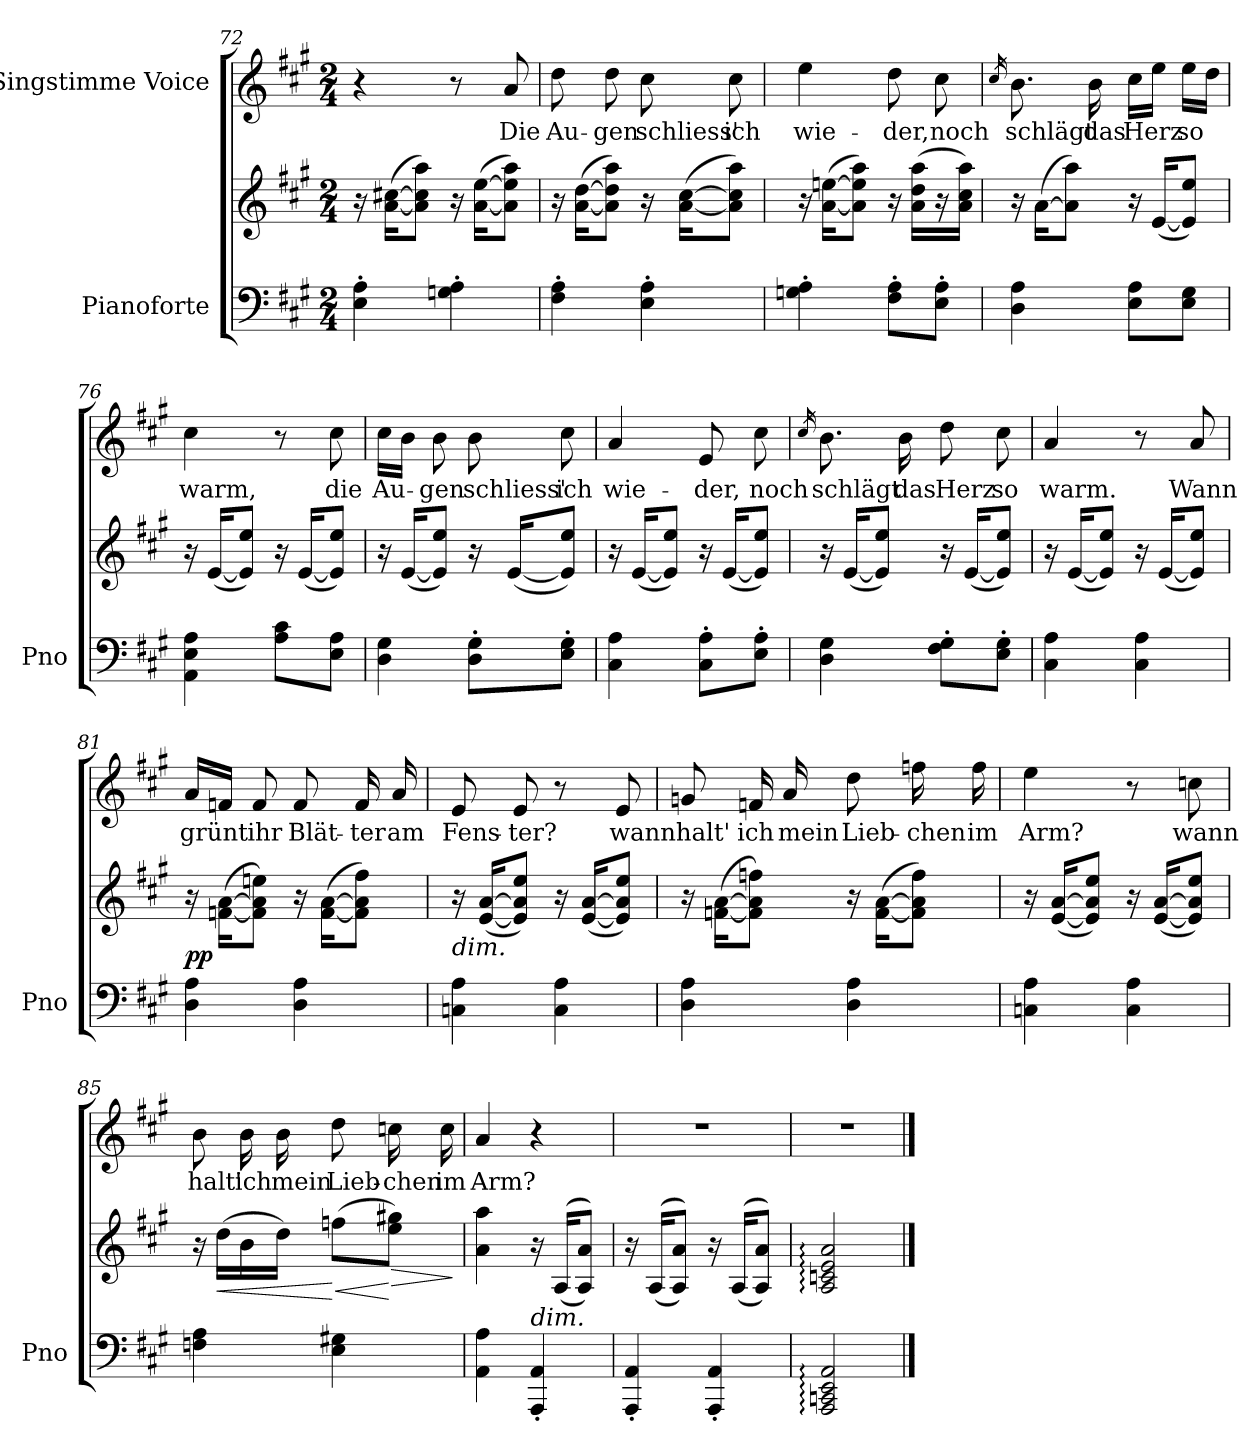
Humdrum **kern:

**kern	**kern	**dynam	**kern	**text
*part2	*part2	*part2	*part1	*part1
*staff3	*staff2	*staff2/3	*staff1	*staff1
*I"Pianoforte	*	*	*I"Singstimme Voice	*
*I'Pno	*	*	*	*
*clefF4	*clefG2	*	*clefG2	*
*k[f#c#g#]	*k[f#c#g#]	*	*k[f#c#g#]	*
*M2/4	*M2/4	*	*M2/4	*
=72	=72	=72	=72	=72
4E\' 4A\'	16r	.	4r	.
.	(>[16a\ [16cc#X\KL	.	.	.
.	8a\] 8cc#\] 8aa\J)	.	.	.
4Gn\' 4A\'	16r	.	8r	.
.	(>[16a\ [16ee\KL	.	.	.
!	!	!	!	!LO:LY:b
.	8a\] 8ee\] 8aa\J)	.	8a/	Die
=73	=73	=73	=73	=73
!	!	!	!	!LO:LY:b
4F#\' 4A\'	16r	.	8dd\	Au-
.	(>[16a\ [16dd\KL	.	.	.
!	!	!	!	!LO:LY:b
.	8a\] 8dd\] 8aa\J)	.	8dd\	-gen
!	!	!	!	!LO:LY:b
4E\' 4A\'	16r	.	8cc#\	schliess'
.	(>[16a\ [16cc#\KL	.	.	.
!	!	!	!	!LO:LY:b
.	8a\] 8cc#\] 8aa\J)	.	8cc#\	ich
=74	=74	=74	=74	=74
!	!	!	!	!LO:LY:b
4Gn\' 4A\'	16r	.	4ee\	wie-
.	(>[16a\ [16een\KL	.	.	.
.	8a\] 8ee\] 8aa\J)	.	.	.
!	!	!	!	!LO:LY:b
8F#\' 8A\'L	16r	.	8dd\	-der,
.	(>16a\ 16dd\ 16aa\LL	.	.	.
!	!	!	!	!LO:LY:b
8E\' 8A\'J	16r	.	8cc#\	noch
.	16a\ 16cc#\ 16aa\JJ)	.	.	.
=75	=75	=75	=75	=75
.	.	.	16qcc#/	.
!	!	!	!	!LO:LY:b
4D\ 4A\	16r	.	8.b\	schlägt
.	(>[16a\KL	.	.	.
.	8a\] 8aa\J)	.	.	.
!	!	!	!	!LO:LY:b
.	.	.	16b\	das
!	!	!	!	!LO:LY:b
8E\ 8A\L	16r	.	16cc#\LL	-Herz
.	(>[16e/KL	.	16ee\JJ	.
!	!	!	!	!LO:LY:b
8E\ 8G#\J	8e/] 8ee/J)	.	16ee\LL	so
.	.	.	16dd\JJ	.
!!LO:PB:g=z
=76	=76	=76	=76	=76
!	!	!	!	!LO:LY:b
4AA\ 4E\ 4A\	16r	.	4cc#\	warm,
.	(>[16e/KL	.	.	.
.	8e/] 8ee/J)	.	.	.
8A\ 8c#\L	16r	.	8r	.
.	(>[16e/KL	.	.	.
!	!	!	!	!LO:LY:b
8E\ 8A\J	8e/] 8ee/J)	.	8cc#\	die
=77	=77	=77	=77	=77
!	!	!	!	!LO:LY:b
4D\ 4G#\	16r	.	16cc#\LL	Au-
.	(>[16e/KL	.	16b\JJ	.
!	!	!	!	!LO:LY:b
.	8e/] 8ee/J)	.	8b\	-gen
!	!	!	!	!LO:LY:b
8D\' 8G#\'L	16r	.	8b\	schliess'
.	(>[16e/KL	.	.	.
!	!	!	!	!LO:LY:b
8E\' 8G#\'J	8e/] 8ee/J)	.	8cc#\	ich
=78	=78	=78	=78	=78
!	!	!	!	!LO:LY:b
4C#\ 4A\	16r	.	4a/	wie-
.	(>[16e/KL	.	.	.
.	8e/] 8ee/J)	.	.	.
!	!	!	!	!LO:LY:b
8C#\' 8A\'L	16r	.	8e/	-der,
.	(>[16e/KL	.	.	.
!	!	!	!	!LO:LY:b
8E\' 8A\'J	8e/] 8ee/J)	.	8cc#\	noch
=79	=79	=79	=79	=79
.	.	.	16qcc#/	.
!	!	!	!	!LO:LY:b
4D\ 4G#\	16r	.	8.b\	schlägt
.	(>[16e/KL	.	.	.
.	8e/] 8ee/J)	.	.	.
!	!	!	!	!LO:LY:b
.	.	.	16b\	das
!	!	!	!	!LO:LY:b
8F#\' 8G#\'L	16r	.	8dd\	Herz
.	(>[16e/KL	.	.	.
!	!	!	!	!LO:LY:b
8E\' 8G#\'J	8e/] 8ee/J)	.	8cc#\	so
=80	=80	=80	=80	=80
!	!	!	!	!LO:LY:b
4C#\ 4A\	16r	.	4a/	warm.
.	(>[16e/KL	.	.	.
.	8e/] 8ee/J)	.	.	.
4C#\ 4A\	16r	.	8r	.
.	(>[16e/KL	.	.	.
!	!	!	!	!LO:LY:b
.	8e/] 8ee/J)	.	8a/	Wann
!!LO:LB:g=z
=81	=81	=81	=81	=81
!	!	!LO:DY:b	!	!LO:LY:b
4D\ 4A\	16r	pp	16a/LL	grünt
.	(>[16fn\ [16a\KL	.	16fn/JJ	.
!	!	!	!	!LO:LY:b
.	8f\] 8a\] 8een\J)	.	8f/	ihr
!	!	!	!	!LO:LY:b
4D\ 4A\	16r	.	8f/	Blät-
.	(>[16f\ [16a\KL	.	.	.
!	!	!	!	!LO:LY:b
.	8f\] 8a\] 8ff#\J)	.	16f/	-ter
!	!	!	!	!LO:LY:b
.	.	.	16a/	am
=82	=82	=82	=82	=82
!	!LO:TX:b:i:t=dim.	!	!	!
!	!	!	!	!LO:LY:b
4Cn\ 4A\	16r	.	8e/	Fens-
.	(>[16e/ [16a/KL	.	.	.
!	!	!	!	!LO:LY:b
.	8e/] 8a/] 8ee/J)	.	8e/	-ter?
4C\ 4A\	16r	.	8r	.
.	(>[16e/ [16a/KL	.	.	.
!	!	!	!	!LO:LY:b
.	8e/] 8a/] 8ee/J)	.	8e/	wann
=83	=83	=83	=83	=83
!	!	!	!	!LO:LY:b
4D\ 4A\	16r	.	8gn/	halt'
.	(>[16fn\ [16a\KL	.	.	.
!	!	!	!	!LO:LY:b
.	8f\] 8a\] 8ffn\J)	.	16fn/	ich
!	!	!	!	!LO:LY:b
.	.	.	16a/	mein
!	!	!	!	!LO:LY:b
4D\ 4A\	16r	.	8dd\	Lieb-
.	(>[16f\ [16a\KL	.	.	.
!	!	!	!	!LO:LY:b
.	8f\] 8a\] 8ff\J)	.	16ffn\	-chen
!	!	!	!	!LO:LY:b
.	.	.	16ff\	im
=84	=84	=84	=84	=84
!	!	!	!	!LO:LY:b
4Cn\ 4A\	16r	.	4ee\	Arm?
.	(>[16e/ [16a/KL	.	.	.
.	8e/] 8a/] 8ee/J)	.	.	.
4C\ 4A\	16r	.	8r	.
.	(>[16e/ [16a/KL	.	.	.
!	!	!	!	!LO:LY:b
.	8e/] 8a/] 8ee/J)	.	8ccn\	wann
!!LO:LB:g=z
=85	=85	=85	=85	=85
!	!	!	!	!LO:LY:b
4Fn\ 4A\	16r	.	8b\	halt'
!	!	!LO:HP:b	!	!
.	(>16dd\LL	<	.	.
!	!	!	!	!LO:LY:b
.	16b\	.	16b\	ich
!	!	!	!	!LO:LY:b
.	16dd\JJ)	.	16b\	mein
!	!	!LO:HP:n=1:b	!	!
!	!	!LO:HP:n=1:b	!	!LO:LY:b
4E\ 4G#X\	(>8ffn\L	] [ < >	8dd\	Lieb-
!	!	!LO:HP:n=1:b	!	!LO:LY:b
.	8ee\ 8gg#X\J)	[ >	16ccn\	-chen
!	!	!	!	!LO:LY:b
.	.	.	16cc\	im
.	.	]	.	.
=86	=86	=86	=86	=86
!	!	!	!	!LO:LY:b
4AA\ 4A\	4a\ 4aa\	.	4a/	Arm?
!	!LO:TX:b:i:t=dim.	!	!	!
4AAA/' 4AA/'	16r	.	4r	.
.	(>(<16A/KL	.	.	.
.	8A/ 8a/J))	.	.	.
=87	=87	=87	=87	=87
4AAA/' 4AA/'	16r	.	2r	.
.	(>(<16A/KL	.	.	.
.	8A/ 8a/J))	.	.	.
4AAA/' 4AA/'	16r	.	.	.
.	(>(<16A/KL	.	.	.
.	8A/ 8a/J))	.	.	.
=88	=88	=88	=88	=88
2AAA/: 2CCn/: 2EE/: 2AA/:	2A/: 2cn/: 2e/: 2a/:	.	2r	.
==	==	==	==	==
*-	*-	*-	*-	*-
